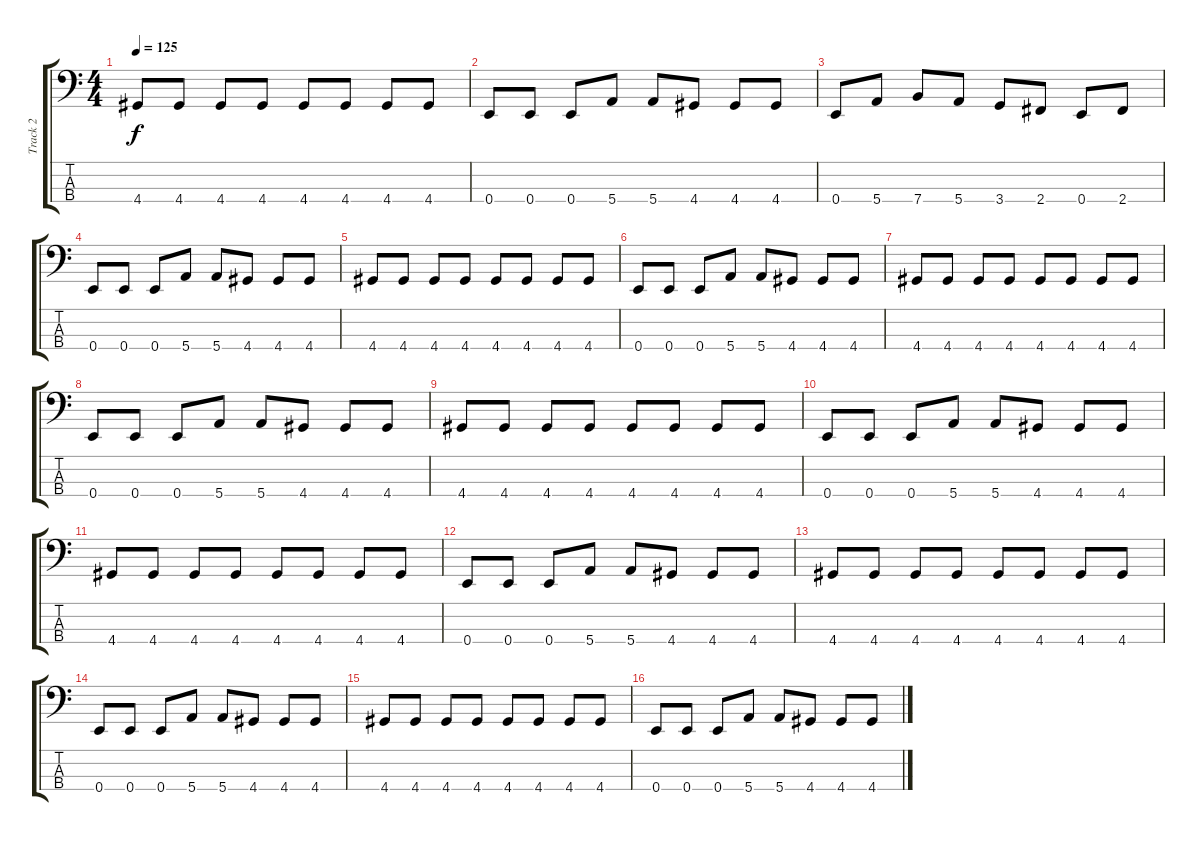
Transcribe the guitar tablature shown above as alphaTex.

\track ("Track 2" "Track 2") {instrument electricbassfinger}
\staff {score tabs}
\tuning (G2 D2 A1 E1) {hide}
\ts (4 4)
\tempo 125
\clef f4
\ks c
4.4.8{dy f} 4.4.8 4.4.8 4.4.8 4.4.8 4.4.8 4.4.8 4.4.8 |
0.4.8 0.4.8 0.4.8 5.4.8 5.4.8 4.4.8 4.4.8 4.4.8 |
0.4.8 5.4.8 7.4.8 5.4.8 3.4.8 2.4.8 0.4.8 2.4.8 |
0.4.8 0.4.8 0.4.8 5.4.8 5.4.8 4.4.8 4.4.8 4.4.8 |
4.4.8 4.4.8 4.4.8 4.4.8 4.4.8 4.4.8 4.4.8 4.4.8 |
0.4.8 0.4.8 0.4.8 5.4.8 5.4.8 4.4.8 4.4.8 4.4.8 |
4.4.8 4.4.8 4.4.8 4.4.8 4.4.8 4.4.8 4.4.8 4.4.8 |
0.4.8 0.4.8 0.4.8 5.4.8 5.4.8 4.4.8 4.4.8 4.4.8 |
4.4.8 4.4.8 4.4.8 4.4.8 4.4.8 4.4.8 4.4.8 4.4.8 |
0.4.8 0.4.8 0.4.8 5.4.8 5.4.8 4.4.8 4.4.8 4.4.8 |
4.4.8 4.4.8 4.4.8 4.4.8 4.4.8 4.4.8 4.4.8 4.4.8 |
0.4.8 0.4.8 0.4.8 5.4.8 5.4.8 4.4.8 4.4.8 4.4.8 |
4.4.8 4.4.8 4.4.8 4.4.8 4.4.8 4.4.8 4.4.8 4.4.8 |
0.4.8 0.4.8 0.4.8 5.4.8 5.4.8 4.4.8 4.4.8 4.4.8 |
4.4.8 4.4.8 4.4.8 4.4.8 4.4.8 4.4.8 4.4.8 4.4.8 |
0.4.8 0.4.8 0.4.8 5.4.8 5.4.8 4.4.8 4.4.8 4.4.8
